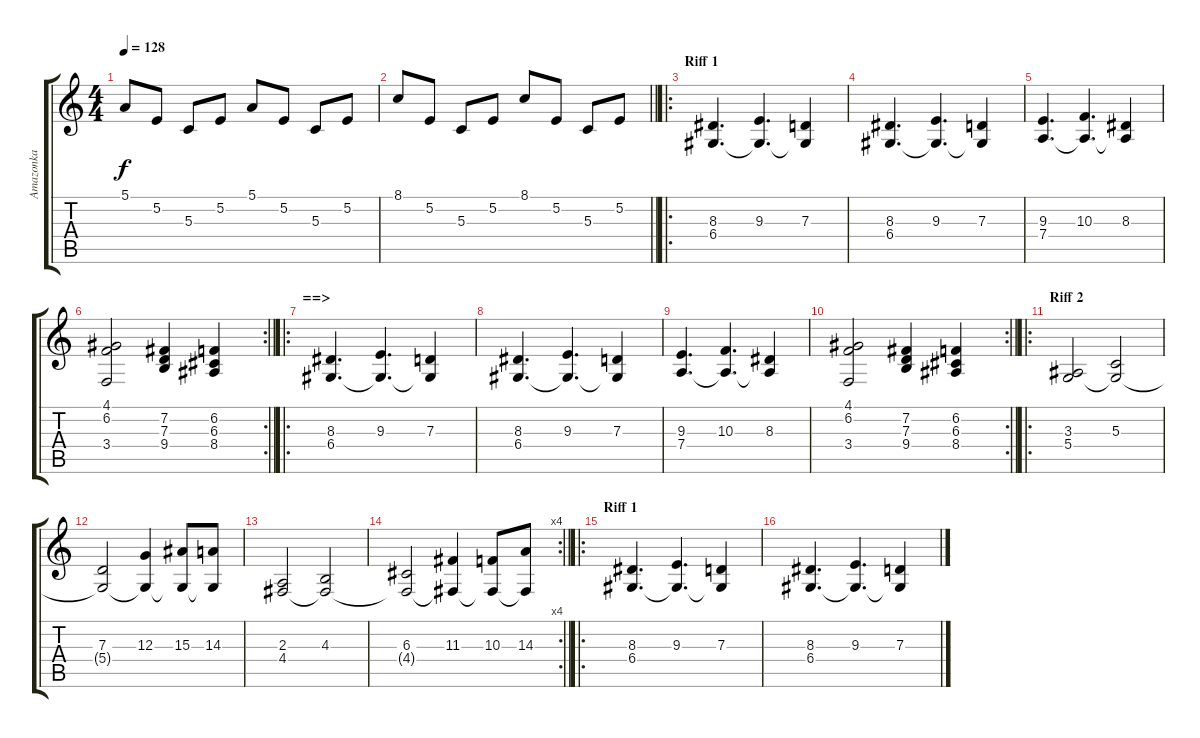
\track ("Amazonka" "Amazonka") {instrument fx7echoes}
\staff {score tabs}
\tuning (E4 B3 G3 D3 A2 E2) {hide}
\ts (4 4)
\tempo 128
\clef g2
\ks c
5.1.8{dy f} 5.2.8 5.3.8 5.2.8 5.1.8 5.2.8 5.3.8 5.2.8 |
\barLineRight lightlight
8.1.8 5.2.8 5.3.8 5.2.8 8.1.8 5.2.8 5.3.8 5.2.8 |
\ro
\section ("" "Riff 1")
(8.3 6.4).4{d} (9.3 6.4{t}).4{d} (7.3 6.4{t}).4 |
(8.3 6.4).4{d} (9.3 6.4{t}).4{d} (7.3 6.4{t}).4 |
(9.3 7.4).4{d} (10.3 7.4{t}).4{d} (8.3 7.4{t}).4 |
\rc 2
\barLineRight lightlight
(4.1 6.2 3.4).2 (7.2 7.3 9.4).4 (6.2 6.3 8.4).4 |
\ro
\section ("" "==>")
(8.3 6.4).4{d} (9.3 6.4{t}).4{d} (7.3 6.4{t}).4 |
(8.3 6.4).4{d} (9.3 6.4{t}).4{d} (7.3 6.4{t}).4 |
(9.3 7.4).4{d} (10.3 7.4{t}).4{d} (8.3 7.4{t}).4 |
\rc 2
\barLineRight lightlight
(4.1 6.2 3.4).2 (7.2 7.3 9.4).4 (6.2 6.3 8.4).4 |
\ro
\section ("" "Riff 2")
(3.3 5.4).2 (5.3 5.4{t}).2 |
(7.3 5.4{t}).2 (12.3 5.4{t}).4 (15.3 5.4{t}).8 (14.3 5.4{t}).8 |
(2.3 4.4).2 (4.3 4.4{t}).2 |
\rc 4
\barLineRight lightlight
(6.3 4.4{t}).2 (11.3 4.4{t}).4 (10.3 4.4{t}).8 (14.3 4.4{t}).8 |
\ro
\section ("" "Riff 1")
(8.3 6.4).4{d} (9.3 6.4{t}).4{d} (7.3 6.4{t}).4 |
(8.3 6.4).4{d} (9.3 6.4{t}).4{d} (7.3 6.4{t}).4
